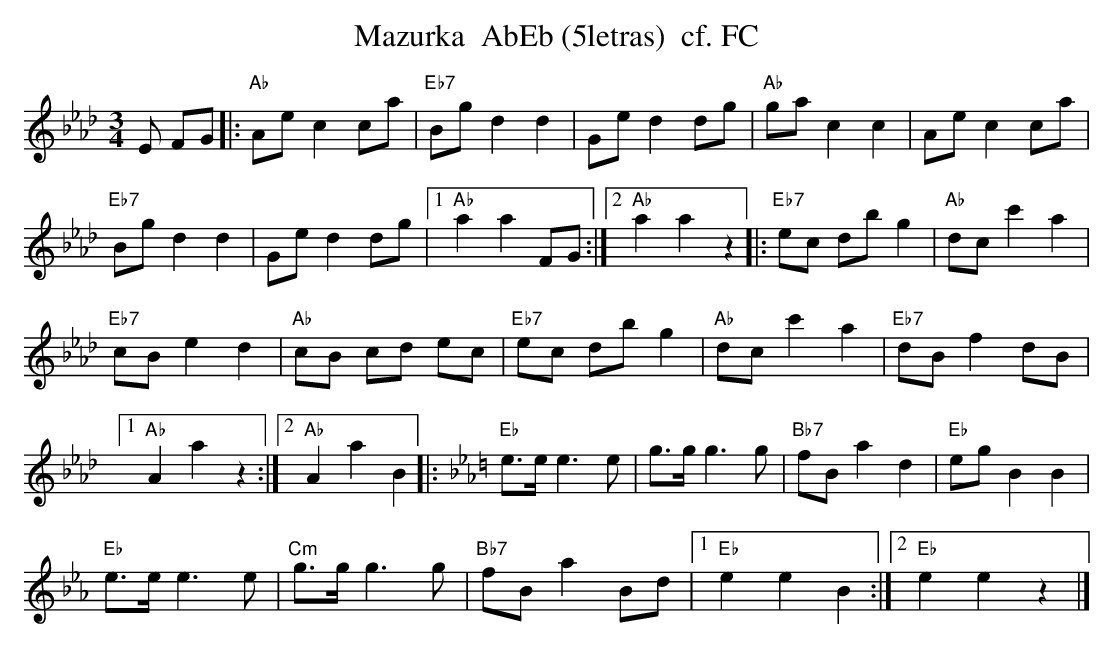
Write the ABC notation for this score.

X:1
T:Mazurka  AbEb (5letras)  cf. FC
M:3/4
L:1/8
K:Abmaj%%MIDI gchordon
E FG |: "Ab"Aec2ca | "Eb7"Bgd2d2 | Ged2dg | "Ab"gac2c2 | Aec2ca |
"Eb7"Bgd2d2 | Ged2dg |1 "Ab"a2a2FG :|2 "Ab"a2a2z2 |: "Eb7"ec dbg2 | "Ab"dcc'2a2 |
"Eb7"cBe2d2 | "Ab"cB cd ec | "Eb7"ec dbg2 | "Ab"dc c'2a2 | "Eb7"dBf2dB |1
"Ab"A2a2z2 :|2 "Ab"A2a2B2 |: [K:Ebmaj] "Eb"e>ee3e | g>gg3g | "Bb7"fBa2d2 | "Eb"egB2B2 |
"Eb"e>ee3e | "Cm"g>gg3g | "Bb7"fBa2Bd |1 "Eb"e2e2B2 :|2 "Eb"e2e2z2 |]
